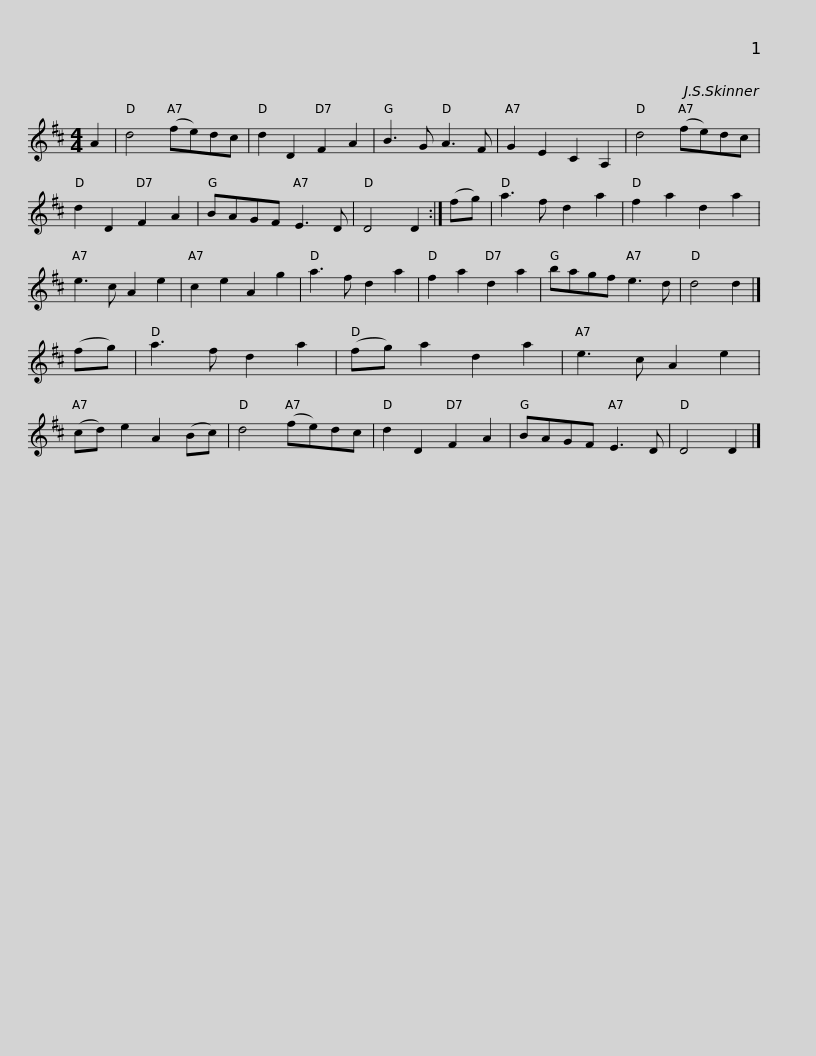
X:1
L:1/8
M:4/4
I:linebreak $
K:D
V:1 treble
V:1
 A2 | d4 (fe)dc | d2 D2 F2 A2 | B3 G A3 F | G2 E2 C2 A,2 | %5
 d4 (fe)dc | d2 D2 F2 A2 | BAGF E3 D | D4 D2 :|$ (fg) | %10
 a3 f d2 a2 | f2 a2 d2 a2 | e3 c A2 e2 | c2 e2 A2 g2 | a3 f d2 a2 | %15
 f2 a2 d2 a2 | bagf e3 d | d4 d2 |] (fg) |$ a3 f d2 a2 | %20
 (fg) a2 d2 a2 | e3 c A2 e2 | (cd) e2 A2 (Bc) | d4 (fe)dc | d2 D2 F2 A2 | %25
 BAGF E3 D | D4 D2 |] %27
